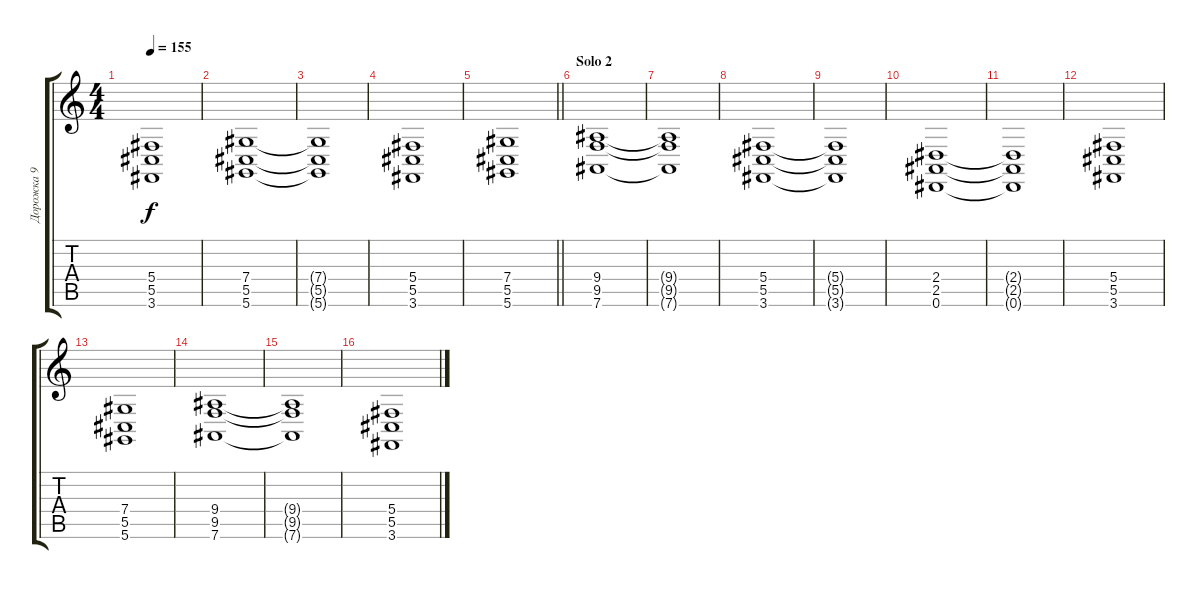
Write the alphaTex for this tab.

\track ("Дорожка 9" "Дорожка 9") {instrument stringensemble1}
\staff {score tabs}
\tuning (Eb4 Bb3 Gb3 Db3 Ab2 Eb2) {hide}
\ts (4 4)
\tempo 155
\clef g2
\ks c
(5.4{t} 5.5{t} 3.6{t}).1{dy f} |
(7.4 5.5 5.6).1 |
(7.4{t} 5.5{t} 5.6{t}).1 |
(5.4 5.5 3.6).1 |
\barLineRight lightlight
(7.4 5.5 5.6).1 |
\section ("" "Solo 2")
(9.4 9.5 7.6).1 |
(9.4{t} 9.5{t} 7.6{t}).1 |
(5.4 5.5 3.6).1 |
(5.4{t} 5.5{t} 3.6{t}).1 |
(2.4 2.5 0.6).1 |
(2.4{t} 2.5{t} 0.6{t}).1 |
(5.4 5.5 3.6).1 |
(7.4 5.5 5.6).1 |
(9.4 9.5 7.6).1 |
(9.4{t} 9.5{t} 7.6{t}).1 |
(5.4 5.5 3.6).1
